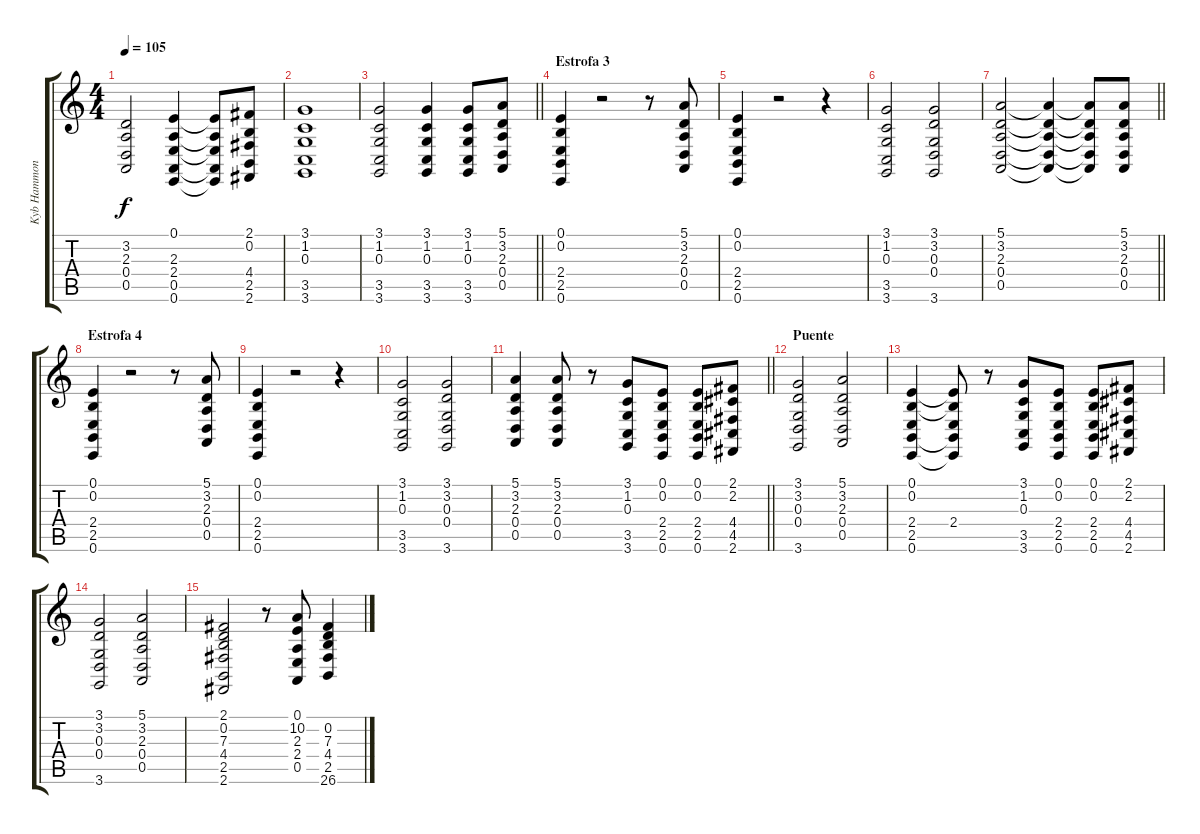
\track ("Kyb Hammond" "Kyb Hammon") {instrument drawbarorgan}
\staff {score tabs}
\tuning (E4 B3 G3 D3 A2 E2) {hide}
\ts (4 4)
\tempo 105
\clef g2
\ks c
(3.2 2.3 0.4 0.5).2{dy f} (0.1 2.3 2.4 0.5 0.6).4 (0.1{t} 2.3{t} 2.4{t} 0.5{t} 0.6{t}).8 (2.1 0.2 4.4 2.5 2.6).8 |
(3.1 1.2 0.3 3.5 3.6).1 |
\barLineRight lightlight
(3.1 1.2 0.3 3.5 3.6).2 (3.1 1.2 0.3 3.5 3.6).4 (3.1 1.2 0.3 3.5 3.6).8 (5.1 3.2 2.3 0.4 0.5).8 |
\section ("" "Estrofa 3")
(0.1 0.2 2.4 2.5 0.6).4 r.2 r.8 (5.1 3.2 2.3 0.4 0.5).8 |
(0.1 0.2 2.4 2.5 0.6).4 r.2 r.4 |
(3.1 1.2 0.3 3.5 3.6).2 (3.1 3.2 0.3 0.4 3.6).2 |
\barLineRight lightlight
(5.1 3.2 2.3 0.4 0.5).2 (5.1{t} 3.2{t} 2.3{t} 0.4{t} 0.5{t}).4 (5.1{t} 3.2{t} 2.3{t} 0.4{t} 0.5{t}).8 (5.1 3.2 2.3 0.4 0.5).8 |
\section ("" "Estrofa 4")
(0.1 0.2 2.4 2.5 0.6).4 r.2 r.8 (5.1 3.2 2.3 0.4 0.5).8 |
(0.1 0.2 2.4 2.5 0.6).4 r.2 r.4 |
(3.1 1.2 0.3 3.5 3.6).2 (3.1 3.2 0.3 0.4 3.6).2 |
\barLineRight lightlight
(5.1 3.2 2.3 0.4 0.5).4 (5.1 3.2 2.3 0.4 0.5).8 r.8 (3.1 1.2 0.3 3.5 3.6).8 (0.1 0.2 2.4 2.5 0.6).8 (0.1 0.2 2.4 2.5 0.6).8 (2.1 2.2 4.4 4.5 2.6).8 |
\section ("" "Puente")
(3.1 3.2 0.3 0.4 3.6).2 (5.1 3.2 2.3 0.4 0.5).2 |
(0.1 0.2 2.4 2.5 0.6).4 (0.1{t} 0.2{t} 2.4 2.5{t} 0.6{t}).8 r.8 (3.1 1.2 0.3 3.5 3.6).8 (0.1 0.2 2.4 2.5 0.6).8 (0.1 0.2 2.4 2.5 0.6).8 (2.1 2.2 4.4 4.5 2.6).8 |
(3.1 3.2 0.3 0.4 3.6).2 (5.1 3.2 2.3 0.4 0.5).2 |
(2.1 0.2 7.3 4.4 2.5 2.6).2 r.8 (0.1 10.2 2.3 2.4 0.5).8 (0.2 7.3 4.4 2.5 26.6).4
